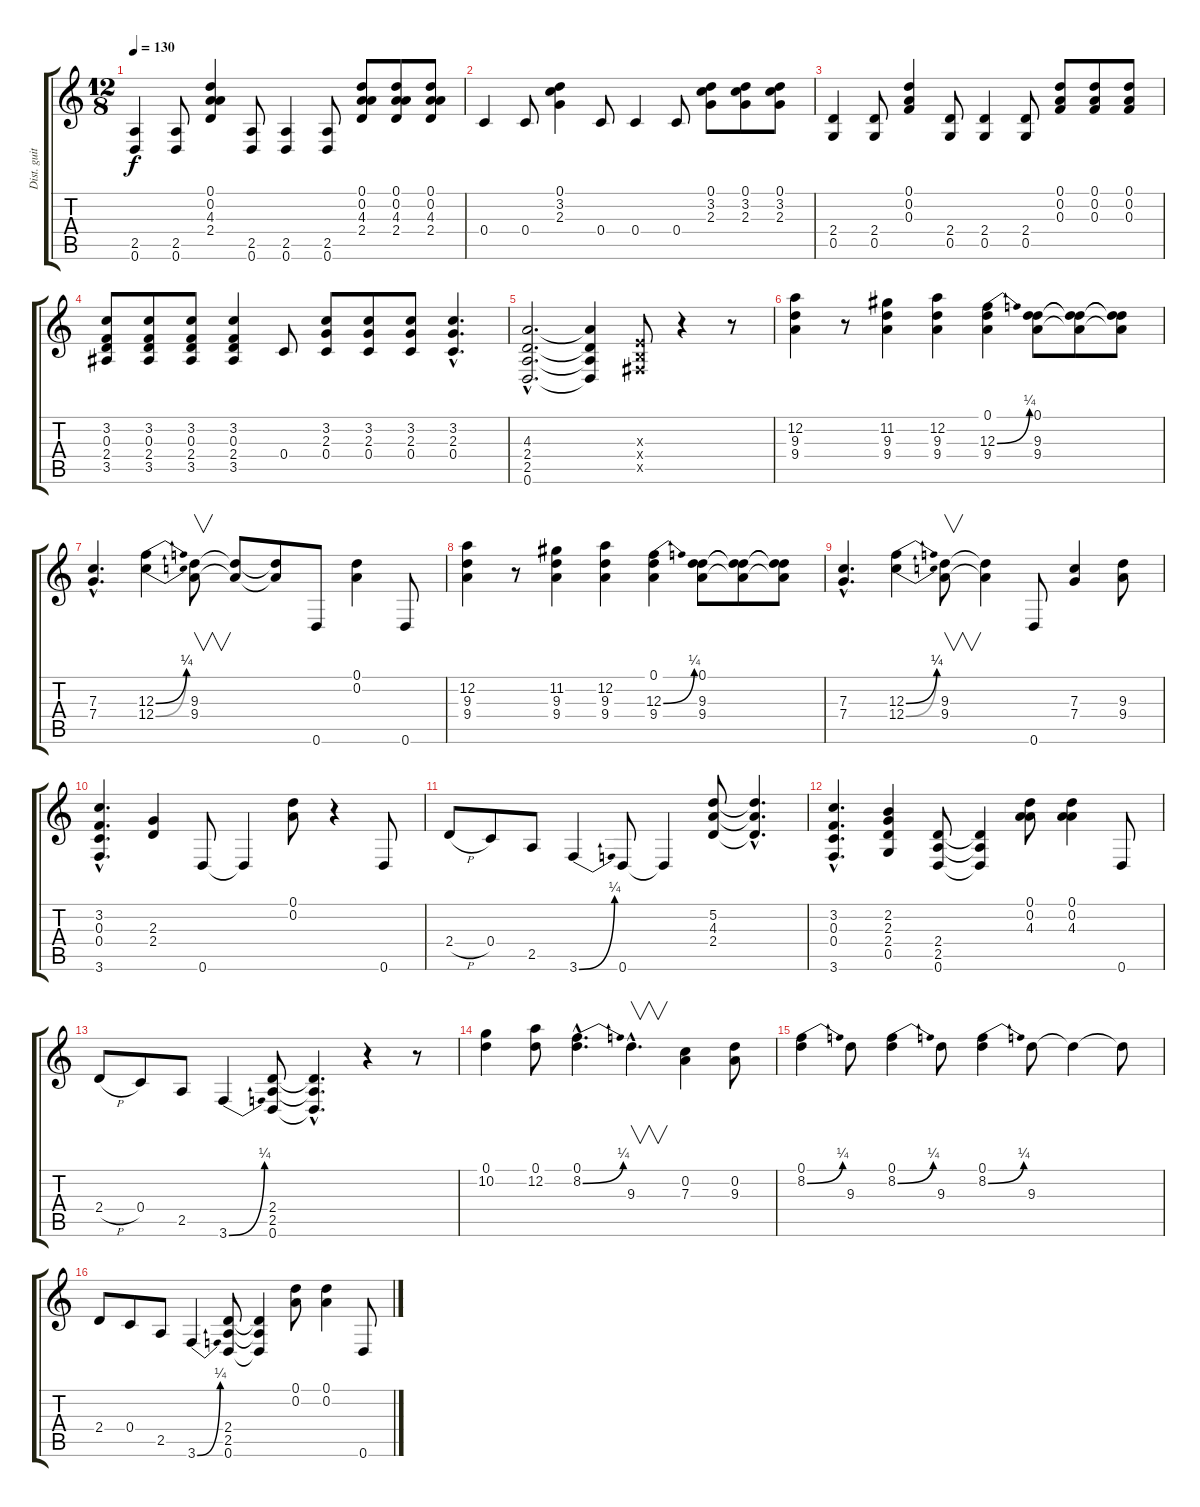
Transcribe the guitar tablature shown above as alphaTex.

\track ("Dist. guitar" "Dist. guit") {instrument distortionguitar}
\staff {score tabs}
\tuning (D4 A3 F3 C3 G2 D2) {hide}
\ts (12 8)
\tempo 130
\clef g2
\ks c
(2.5 0.6).4{dy f} (2.5 0.6).8 (0.1 0.2 4.3 2.4).4 (2.5 0.6).8 (2.5 0.6).4 (2.5 0.6).8 (0.1 0.2 4.3 2.4).8 (0.1 0.2 4.3 2.4).8 (0.1 0.2 4.3 2.4).8 |
0.4.4 0.4.8 (0.1 3.2 2.3).4 0.4.8 0.4.4 0.4.8 (0.1 3.2 2.3).8 (0.1 3.2 2.3).8 (0.1 3.2 2.3).8 |
(2.4 0.5).4 (2.4 0.5).8 (0.1 0.2 0.3).4 (2.4 0.5).8 (2.4 0.5).4 (2.4 0.5).8 (0.1 0.2 0.3).8 (0.1 0.2 0.3).8 (0.1 0.2 0.3).8 |
(3.2 0.3 2.4 3.5).8 (3.2 0.3 2.4 3.5).8 (3.2 0.3 2.4 3.5).8 (3.2 0.3 2.4 3.5).4 0.4.8 (3.2 2.3 0.4).8 (3.2 2.3 0.4).8 (3.2 2.3 0.4).8 (3.2{hac} 2.3{hac} 0.4{hac}).4{d} |
(4.3{hac} 2.4{hac} 2.5{hac} 0.6{hac}).2{d} (4.3{t} 2.4{t} 2.5{t} 0.6{t}).4 (-1.3{x} -1.4{x} -1.5{x}).8 r.4 r.8 |
(12.2 9.3 9.4).4 r.8 (11.2 9.3 9.4).4 (12.2 9.3 9.4).4 (0.1 12.3{be (bend 0 0 60 1)} 9.4).4 (0.1 9.3 9.4).8 (0.1{t} 9.3{t} 9.4{t}).8 (0.1{t} 9.3{t} 9.4{t}).8 |
(7.3{hac} 7.4{hac}).4{d} (12.3{be (bend 0 0 60 1)} 12.4{be (bend 0 0 60 1)}).4 (9.3 9.4).8{v} (9.3{t} 9.4{t}).8 (9.3{t} 9.4{t}).8 0.6.8 (0.1 0.2).4 0.6.8 |
(12.2 9.3 9.4).4 r.8 (11.2 9.3 9.4).4 (12.2 9.3 9.4).4 (0.1 12.3{be (bend 0 0 60 1)} 9.4).4 (0.1 9.3 9.4).8 (0.1{t} 9.3{t} 9.4{t}).8 (0.1{t} 9.3{t} 9.4{t}).8 |
(7.3{hac} 7.4{hac}).4{d} (12.3{be (bend 0 0 60 1)} 12.4{be (bend 0 0 60 1)}).4 (9.3 9.4).8{v} (9.3{t} 9.4{t}).4 0.6.8 (7.3 7.4).4 (9.3 9.4).8 |
(3.2{hac} 0.3{hac} 0.4{hac} 3.6{hac}).4{d} (2.3 2.4).4 0.6.8 0.6{t}.4 (0.1 0.2).8 r.4 0.6.8 |
2.4{h}.8 0.4.8 2.5.8 3.6{be (bend 0 0 60 1)}.4 0.6.8 0.6{t}.4 (5.2 4.3 2.4).8 (5.2{hac t} 4.3{hac t} 2.4{hac t}).4{d} |
(3.2{hac} 0.3{hac} 0.4{hac} 3.6{hac}).4{d} (2.2 2.3 2.4 0.5).4 (2.4 2.5 0.6).8 (2.4{t} 2.5{t} 0.6{t}).4 (0.1 0.2 4.3).8 (0.1 0.2 4.3).4 0.6.8 |
2.4{h}.8 0.4.8 2.5.8 3.6{be (bend 0 0 60 1)}.4 (2.4 2.5 0.6).8 (2.4{hac t} 2.5{hac t} 0.6{hac t}).4{d} r.4 r.8 |
(0.1 10.2).4 (0.1 12.2).8 (0.1{hac} 8.2{be (bend 0 0 60 1) hac}).4{d} 9.3{hac}.4{v d} (0.2 7.3).4 (0.2 9.3).8 |
(0.1 8.2{be (bend 0 0 60 1)}).4 9.3.8 (0.1 8.2{be (bend 0 0 60 1)}).4 9.3.8 (0.1 8.2{be (bend 0 0 60 1)}).4 9.3.8 9.3{t}.4 9.3{t}.8 |
2.4.8 0.4.8 2.5.8 3.6{be (bend 0 0 60 1)}.4 (2.4 2.5 0.6).8 (2.4{t} 2.5{t} 0.6{t}).4 (0.1 0.2).8 (0.1 0.2).4 0.6.8
